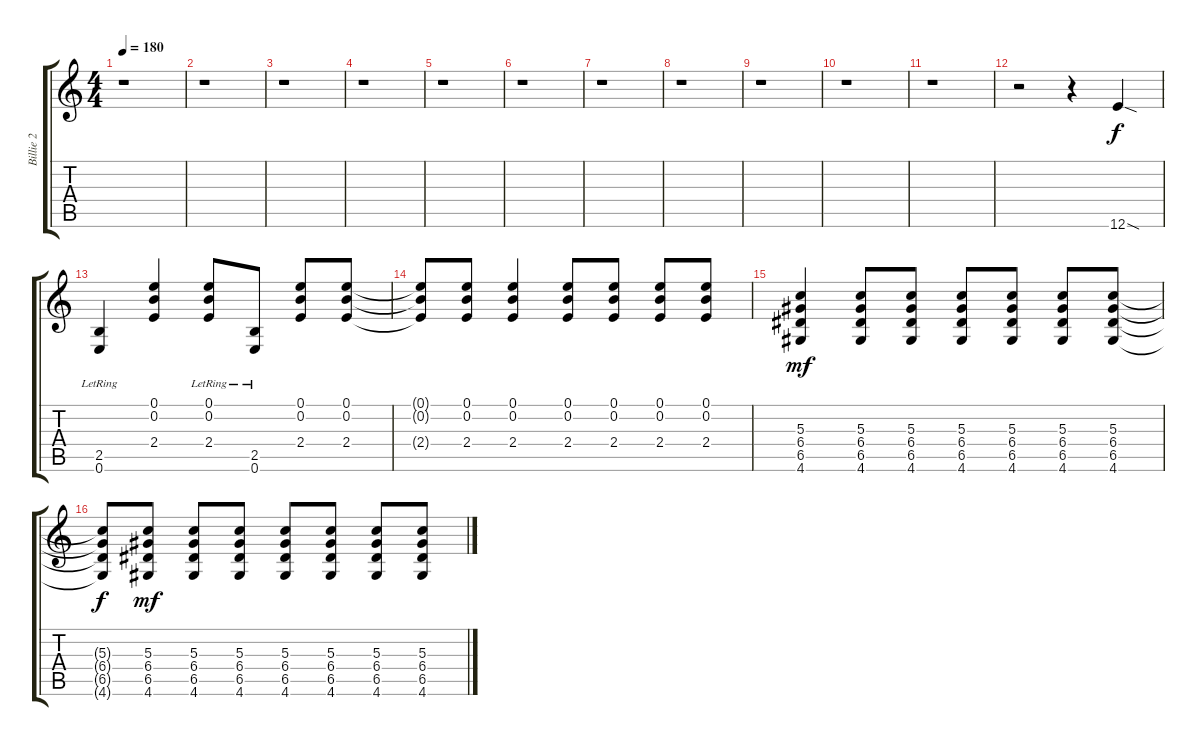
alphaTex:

\track ("Billie 2" "Billie 2") {instrument overdrivenguitar}
\staff {score tabs}
\tuning (E4 B3 G3 D3 A2 E2) {hide}
\ts (4 4)
\tempo 180
\clef g2
\ks c
r.1{dy f instrument overdrivenguitar} |
r.1 |
r.1 |
r.1 |
r.1 |
r.1 |
r.1 |
r.1 |
r.1 |
r.1 |
r.1 |
r.2 r.4 12.6{sod}.4 |
(2.5{lr} 0.6).4 (0.1 0.2 2.4).4 (0.1{lr} 0.2{lr} 2.4).8 (2.5{lr} 0.6{lr}).8 (0.1 0.2 2.4).8 (0.1 0.2 2.4).8 |
(0.1{t} 0.2{t} 2.4{t}).8 (0.1 0.2 2.4).8 (0.1 0.2 2.4).4 (0.1 0.2 2.4).8 (0.1 0.2 2.4).8 (0.1 0.2 2.4).8 (0.1 0.2 2.4).8 |
(5.3 6.4 6.5 4.6).4{dy mf} (5.3 6.4 6.5 4.6).8 (5.3 6.4 6.5 4.6).8 (5.3 6.4 6.5 4.6).8 (5.3 6.4 6.5 4.6).8 (5.3 6.4 6.5 4.6).8 (5.3 6.4 6.5 4.6).8 |
(5.3{t} 6.4{t} 6.5{t} 4.6{t}).8{dy f} (5.3 6.4 6.5 4.6).8{dy mf} (5.3 6.4 6.5 4.6).8 (5.3 6.4 6.5 4.6).8 (5.3 6.4 6.5 4.6).8 (5.3 6.4 6.5 4.6).8 (5.3 6.4 6.5 4.6).8 (5.3 6.4 6.5 4.6).8
